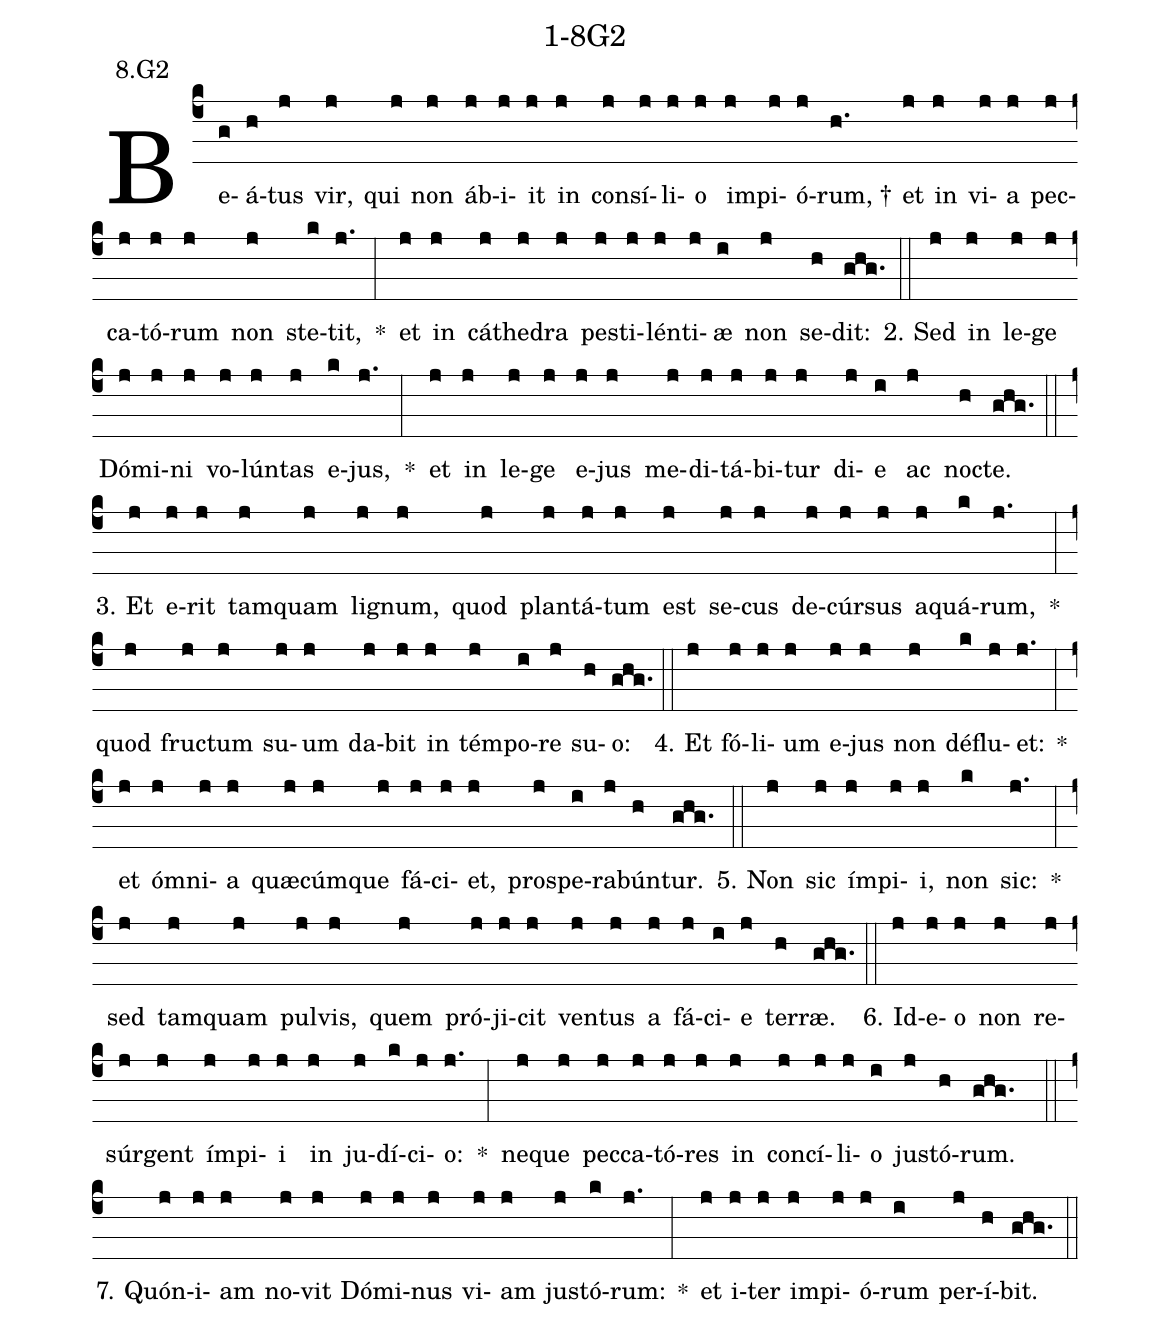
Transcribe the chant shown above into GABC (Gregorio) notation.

name: 1-8G2;
annotation: 8.G2;
%%
(c4)Be(g)á(h)tus(j) vir,(j) qui(j) non(j) áb(j)i(j)it(j) in(j) con(j)sí(j)li(j)o(j) im(j)pi(j)ó(j)rum, †(h.) et(j) in(j) vi(j)a(j) pec(j)ca(j)tó(j)rum(j) non(j) ste(k)tit,(j.) *(:) et(j) in(j) cá(j)the(j)dra(j) pes(j)ti(j)lén(j)ti(j)æ(i) non(j) se(h)dit:(ghg.) (::)
2. Sed(j) in(j) le(j)ge(j) Dó(j)mi(j)ni(j) vo(j)lún(j)tas(j) e(k)jus,(j.) *(:) et(j) in(j) le(j)ge(j) e(j)jus(j) me(j)di(j)tá(j)bi(j)tur(j) di(j)e(i) ac(j) noc(h)te.(ghg.) (::)
3. Et(j) e(j)rit(j) tam(j)quam(j) li(j)gnum,(j) quod(j) plan(j)tá(j)tum(j) est(j) se(j)cus(j) de(j)cúr(j)sus(j) a(j)quá(k)rum,(j.) *(:) quod(j) fruc(j)tum(j) su(j)um(j) da(j)bit(j) in(j) tém(j)po(i)re(j) su(h)o:(ghg.) (::)
4. Et(j) fó(j)li(j)um(j) e(j)jus(j) non(j) dé(k)flu(j)et:(j.) *(:) et(j) óm(j)ni(j)a(j) quæ(j)cúm(j)que(j) fá(j)ci(j)et,(j) pro(j)spe(i)ra(j)bún(h)tur.(ghg.) (::)
5. Non(j) sic(j) ím(j)pi(j)i,(j) non(k) sic:(j.) *(:) sed(j) tam(j)quam(j) pul(j)vis,(j) quem(j) pró(j)ji(j)cit(j) ven(j)tus(j) a(j) fá(j)ci(i)e(j) ter(h)ræ.(ghg.) (::)
6. Id(j)e(j)o(j) non(j) re(j)súr(j)gent(j) ím(j)pi(j)i(j) in(j) ju(j)dí(k)ci(j)o:(j.) *(:) ne(j)que(j) pec(j)ca(j)tó(j)res(j) in(j) con(j)cí(j)li(j)o(i) jus(j)tó(h)rum.(ghg.) (::)
7. Quón(j)i(j)am(j) no(j)vit(j) Dó(j)mi(j)nus(j) vi(j)am(j) jus(j)tó(k)rum:(j.) *(:) et(j) i(j)ter(j) im(j)pi(j)ó(j)rum(i) per(j)í(h)bit.(ghg.) (::)
